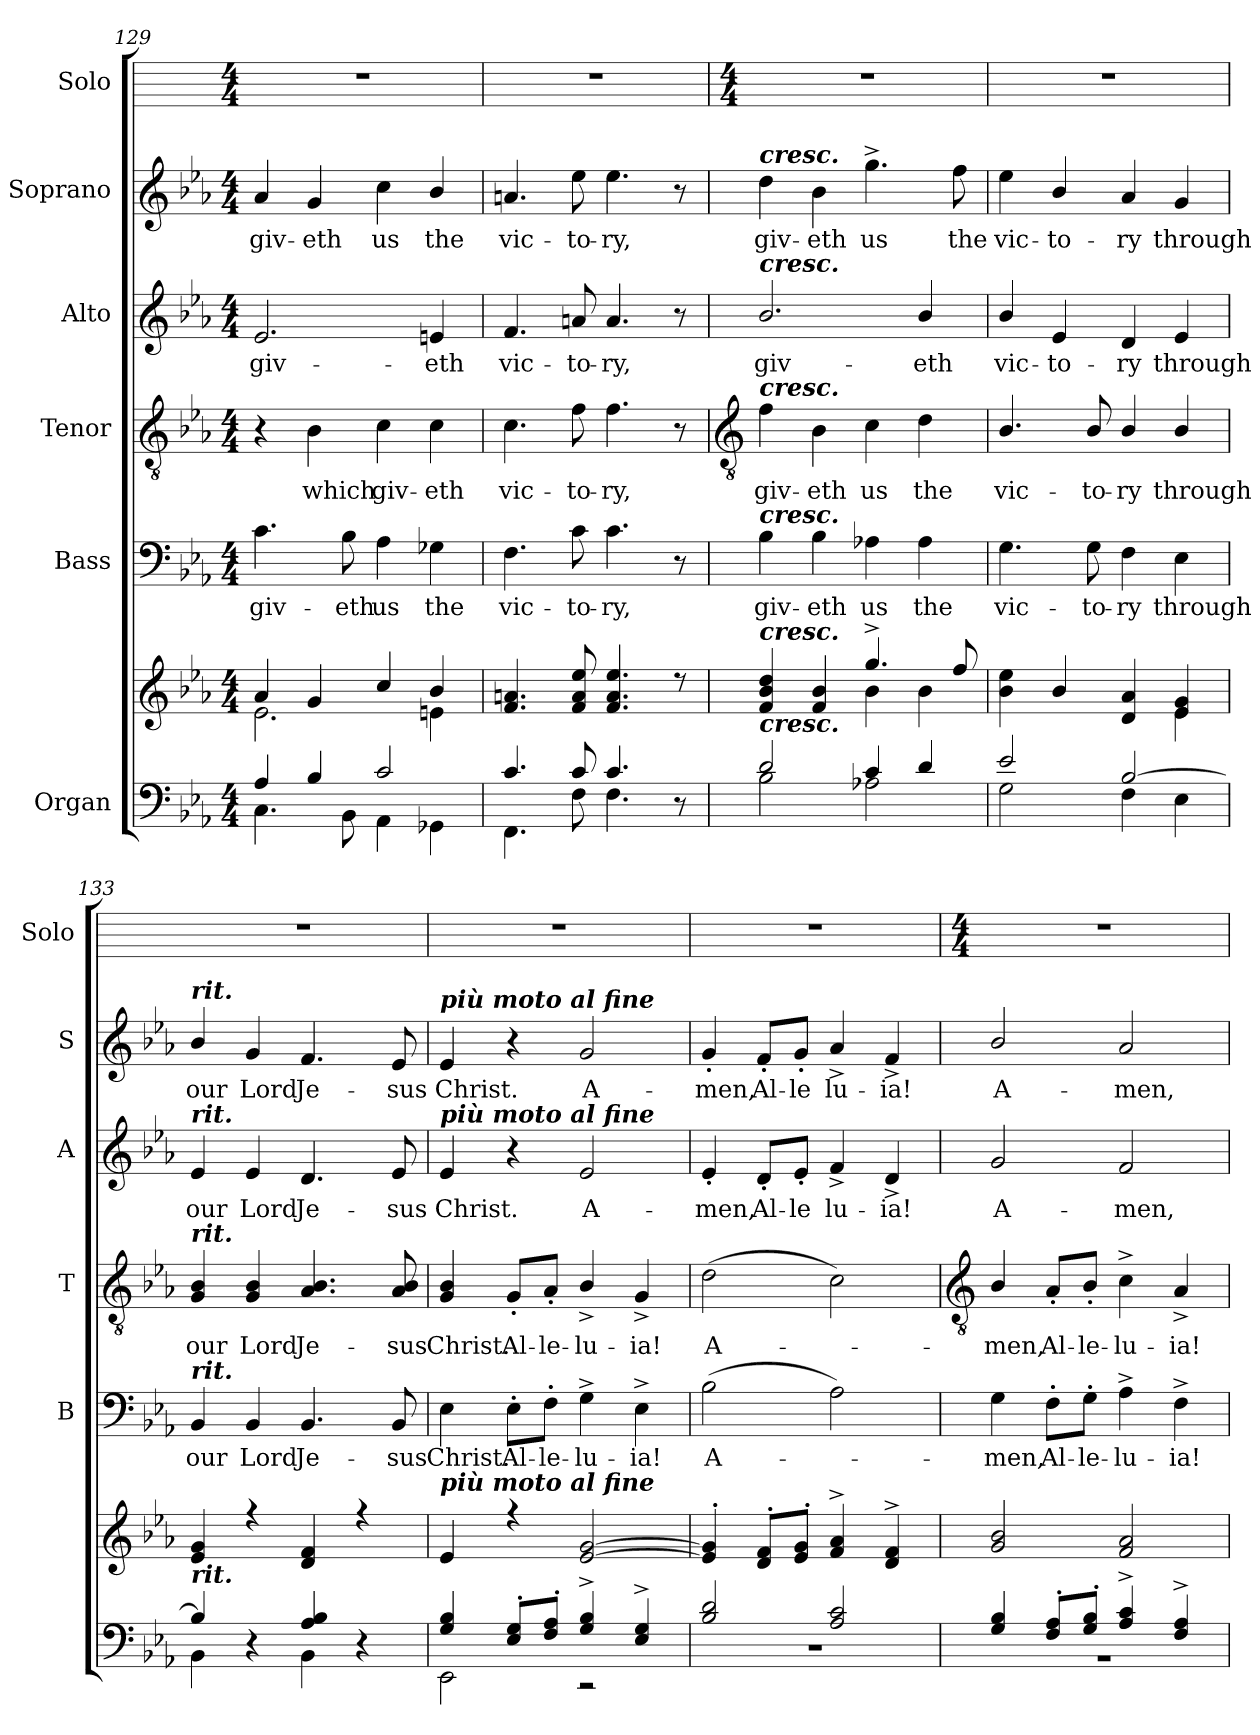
**kern	**kern	**kern	**text	**kern	**text	**kern	**text	**kern	**text	**kern
*part6	*part6	*part5	*part5	*part4	*part4	*part3	*part3	*part2	*part2	*part1
*staff7	*staff6	*staff5	*staff5	*staff4	*staff4	*staff3	*staff3	*staff2	*staff2	*staff1
*I"Organ	*	*I"Bass	*	*I"Tenor	*	*I"Alto	*	*I"Soprano	*	*I"Solo
*	*	*I'B	*	*I'T	*	*I'A	*	*I'S	*	*I'Solo
*clefF4	*clefG2	*clefF4	*	*clefGv2	*	*clefG2	*	*clefG2	*	*
*k[b-e-a-]	*k[b-e-a-]	*k[b-e-a-]	*	*k[b-e-a-]	*	*k[b-e-a-]	*	*k[b-e-a-]	*	*
*E-:	*E-:	*E-:	*	*E-:	*	*E-:	*	*E-:	*	*
*M4/4	*M4/4	*M4/4	*	*M4/4	*	*M4/4	*	*M4/4	*	*M4/4
=129	=129	=129	=129	=129	=129	=129	=129	=129	=129	=129
*^	*^	*	*	*	*	*	*	*	*	*
!	!	!	!	!	!LO:LY:b	!	!	!	!LO:LY:b	!	!LO:LY:b	!
4A-/	4.C\	4a-	2.e-\	4.c	giv-	4r	.	2.e-	giv-	4a-	giv-	1r
!	!	!	!	!	!	!	!LO:LY:b	!	!	!	!LO:LY:b	!
4B-/	.	4g	.	.	.	4B-	which	.	.	4g	-eth	.
!	!	!	!	!	!LO:LY:b	!	!	!	!	!	!	!
.	8BB-\	.	.	8B-	-eth	.	.	.	.	.	.	.
!	!	!	!	!	!LO:LY:b	!	!LO:LY:b	!	!	!	!LO:LY:b	!
2c/	4AA-\	4cc/	.	4A-	us	4c	giv-	.	.	4cc	us	.
!	!	!	!	!	!LO:LY:b	!	!LO:LY:b	!	!LO:LY:b	!	!LO:LY:b	!
.	4GG-X\	4b-/	4en\	4G-X	the	4c	-eth	4en	-eth	4b-/	the	.
=130	=130	=130	=130	=130	=130	=130	=130	=130	=130	=130	=130	=130
!	!	!	!	!	!LO:LY:b	!	!LO:LY:b	!	!LO:LY:b	!	!LO:LY:b	!
4.c/	4.FF\	4.f 4.an	1ryy	4.F	vic-	4.c	vic-	4.f	vic-	4.an	vic-	1r
!	!	!	!	!	!LO:LY:b	!	!LO:LY:b	!	!LO:LY:b	!	!LO:LY:b	!
8c/	8F\	8f 8a 8ee-	.	8c	-to-	8f	-to-	8an	-to-	8ee-	-to-	.
!	!	!	!	!	!LO:LY:b	!	!LO:LY:b	!	!LO:LY:b	!	!LO:LY:b	!
4.c/	4.F\	4.f 4.a 4.ee-	.	4.c	-ry,	4.f	-ry,	4.a	-ry,	4.ee-	-ry,	.
8ryy	8r	8r	.	8r	.	8r	.	8r	.	8r	.	.
!!LO:LB:g=z
=131	=131	=131	=131	=131	=131	=131	=131	=131	=131	=131	=131	=131
*	*	*	*	*	*	*clefGv2	*	*	*	*	*	*
*	*	*	*	*	*	*	*	*	*	*	*	*M4/4
!	!	!	!	!	!	!	!	!	!	!LO:TX:a:Bi:t=cresc.	!	!
!	!	!	!	!	!	!	!	!LO:TX:a:Bi:t=cresc.	!	!	!	!
!	!	!	!	!	!	!LO:TX:a:Bi:t=cresc.	!	!	!	!	!	!
!	!	!	!	!LO:TX:a:Bi:t=cresc.	!	!	!	!	!	!	!	!
!	!	!LO:TX:a:Bi:t=cresc.	!	!	!	!	!	!	!	!	!	!
!LO:TX:a:Bi:t=cresc.	!	!	!	!	!	!	!	!	!	!	!	!
!	!	!	!	!	!LO:LY:b	!	!LO:LY:b	!	!LO:LY:b	!	!LO:LY:b	!
2d/	2B-\	4f 4b- 4dd	2ryy	4B-	giv-	4f	giv-	2.b-/	giv-	4dd	giv-	1r
!	!	!	!	!	!LO:LY:b	!	!LO:LY:b	!	!	!	!LO:LY:b	!
.	.	4f 4b-	.	4B-	-eth	4B-	-eth	.	.	4b-	-eth	.
!	!	!	!	!	!LO:LY:b	!	!LO:LY:b	!	!	!	!LO:LY:b	!
4c/	2A-X\	4.gg^/	4b-\	4A-X	us	4c	us	.	.	4.gg^	us	.
!	!	!	!	!	!LO:LY:b	!	!LO:LY:b	!	!LO:LY:b	!	!	!
4d/	.	.	4b-\	4A-	the	4d	the	4b-/	-eth	.	.	.
!	!	!	!	!	!	!	!	!	!	!	!LO:LY:b	!
.	.	8ff/	.	.	.	.	.	.	.	8ff	the	.
=132	=132	=132	=132	=132	=132	=132	=132	=132	=132	=132	=132	=132
!	!	!	!	!	!LO:LY:b	!	!LO:LY:b	!	!LO:LY:b	!	!LO:LY:b	!
2e-/	2G\	4b- 4ee-	2.ryy	4.G	vic-	4.B-/	vic-	4b-/	vic-	4ee-	vic-	1r
!	!	!	!	!	!	!	!	!	!LO:LY:b	!	!LO:LY:b	!
.	.	4b-/	.	.	.	.	.	4e-	-to-	4b-/	-to-	.
!	!	!	!	!	!LO:LY:b	!	!LO:LY:b	!	!	!	!	!
.	.	.	.	8G	-to-	8B-/	-to-	.	.	.	.	.
!	!	!	!	!	!LO:LY:b	!	!LO:LY:b	!	!LO:LY:b	!	!LO:LY:b	!
[2B-/	4F\	4d 4a-	.	4F	-ry	4B-/	-ry	4d	-ry	4a-	-ry	.
!	!	!	!	!	!LO:LY:b	!	!LO:LY:b	!	!LO:LY:b	!	!LO:LY:b	!
.	4E-\	4e- 4g	4e-\	4E-	through	4B-/	through	4e-	through	4g	through	.
=133	=133	=133	=133	=133	=133	=133	=133	=133	=133	=133	=133	=133
!	!	!	!	!	!	!	!	!	!	!LO:TX:a:Bi:t=rit.	!	!
!	!	!	!	!	!	!	!	!LO:TX:a:Bi:t=rit.	!	!	!	!
!	!	!	!	!	!	!LO:TX:a:Bi:t=rit.	!	!	!	!	!	!
!	!	!	!	!LO:TX:a:Bi:t=rit.	!	!	!	!	!	!	!	!
!LO:TX:a:Bi:t=rit.	!	!	!	!	!	!	!	!	!	!	!	!
!	!	!	!	!	!LO:LY:b	!	!LO:LY:b	!	!LO:LY:b	!	!LO:LY:b	!
4B-/]	4BB-\	4e-/ 4g/	1ryy	4BB-	our	4G 4B-	our	4e-	our	4b-/	our	1r
!	!	!	!	!	!LO:LY:b	!	!LO:LY:b	!	!LO:LY:b	!	!LO:LY:b	!
4ryy	4r	4r	.	4BB-	Lord	4G 4B-	Lord	4e-	Lord	4g	Lord	.
!	!	!	!	!	!LO:LY:b	!	!LO:LY:b	!	!LO:LY:b	!	!LO:LY:b	!
4A-/ 4B-/	4BB-\	4d 4f	.	4.BB-	Je-	4.A- 4.B-	Je-	4.d	Je-	4.f	Je-	.
4ryy	4r	4r	.	.	.	.	.	.	.	.	.	.
!	!	!	!	!	!LO:LY:b	!	!LO:LY:b	!	!LO:LY:b	!	!LO:LY:b	!
.	.	.	.	8BB-	-sus	8A- 8B-	-sus	8e-	-sus	8e-	-sus	.
=134	=134	=134	=134	=134	=134	=134	=134	=134	=134	=134	=134	=134
!	!	!	!	!	!	!	!	!	!	!LO:TX:a:Bi:t=più moto al fine	!	!
!	!	!	!	!	!	!	!	!LO:TX:a:Bi:t=più moto al fine	!	!	!	!
!	!	!LO:TX:a:Bi:t=più moto al fine	!	!	!	!	!	!	!	!	!	!
!	!	!	!	!	!LO:LY:b	!	!LO:LY:b	!	!LO:LY:b	!	!LO:LY:b	!
4G/ 4B-/	2EE-\	4e-	1ryy	4E-	Christ.	4G 4B-	Christ.	4e-	Christ.	4e-	Christ.	1r
!	!	!	!	!	!LO:LY:b	!	!LO:LY:b	!	!	!	!	!
8E-/' 8G/'L	.	4r	.	8E-'\L	Al-	8G'/L	Al-	4r	.	4r	.	.
!	!	!	!	!	!LO:LY:b	!	!LO:LY:b	!	!	!	!	!
8F/' 8A-/'J	.	.	.	8F'\J	-le-	8A-'/J	-le-	.	.	.	.	.
!	!	!	!	!	!LO:LY:b	!	!LO:LY:b	!	!LO:LY:b	!	!LO:LY:b	!
4G/^ 4B-/^	2r	[2e- [2g	.	4G^	-lu-	4B-^/	-lu-	2e-	A-	2g	A-	.
!	!	!	!	!	!LO:LY:b	!	!LO:LY:b	!	!	!	!	!
4E-/^ 4G/^	.	.	.	4E-^	-ia!	4G^	-ia!	.	.	.	.	.
=135	=135	=135	=135	=135	=135	=135	=135	=135	=135	=135	=135	=135
!	!	!	!	!	!LO:LY:b	!	!LO:LY:b	!	!LO:LY:b	!	!LO:LY:b	!
2B-/ 2d/	1r	4e-]' 4g]'	1ryy	(>2B-	A-	(>2d	A-	4e-'	-men,	4g'	-men,	1r
!	!	!	!	!	!	!	!	!	!LO:LY:b	!	!LO:LY:b	!
.	.	8d' 8f'L	.	.	.	.	.	8d'/L	Al-	8f'/L	Al-	.
!	!	!	!	!	!	!	!	!	!LO:LY:b	!	!LO:LY:b	!
.	.	8e-' 8g'J	.	.	.	.	.	8e-'/J	-le	8g'/J	-le	.
!	!	!	!	!	!	!	!	!	!LO:LY:b	!	!LO:LY:b	!
2A-/ 2c/	.	4f^ 4a-^	.	2A-)	.	2c)	.	4f^	lu-	4a-^	lu-	.
!	!	!	!	!	!	!	!	!	!LO:LY:b	!	!LO:LY:b	!
.	.	4d^ 4f^	.	.	.	.	.	4d^	-ia!	4f^	-ia!	.
*	*	*v	*v	*	*	*	*	*	*	*	*	*
!!LO:LB:g=z
=136	=136	=136	=136	=136	=136	=136	=136	=136	=136	=136	=136
*	*	*	*	*	*clefGv2	*	*	*	*	*	*
*	*	*	*	*	*	*	*	*	*	*	*M4/4
!	!	!	!	!LO:LY:b	!	!LO:LY:b	!	!LO:LY:b	!	!LO:LY:b	!
4G/ 4B-/	1r	2g/ 2b-/	4G	men,	4B-/	men,	2g/	A-	2b-/	A-	1r
!	!	!	!	!LO:LY:b	!	!LO:LY:b	!	!	!	!	!
8F/' 8A-/'L	.	.	8F'\L	Al-	8A-'/L	Al-	.	.	.	.	.
!	!	!	!	!LO:LY:b	!	!LO:LY:b	!	!	!	!	!
8G/' 8B-/'J	.	.	8G'\J	-le-	8B-'/J	-le-	.	.	.	.	.
!	!	!	!	!LO:LY:b	!	!LO:LY:b	!	!LO:LY:b	!	!LO:LY:b	!
4A-/^ 4c/^	.	2f 2a-	4A-^	-lu-	4c^	-lu-	2f	-men,	2a-	-men,	.
!	!	!	!	!LO:LY:b	!	!LO:LY:b	!	!	!	!	!
4F/^ 4A-/^	.	.	4F^	-ia!	4A-^	-ia!	.	.	.	.	.
*v	*v	*	*	*	*	*	*	*	*	*	*
=	=	=	=	=	=	=	=	=	=	=
*-	*-	*-	*-	*-	*-	*-	*-	*-	*-	*-
